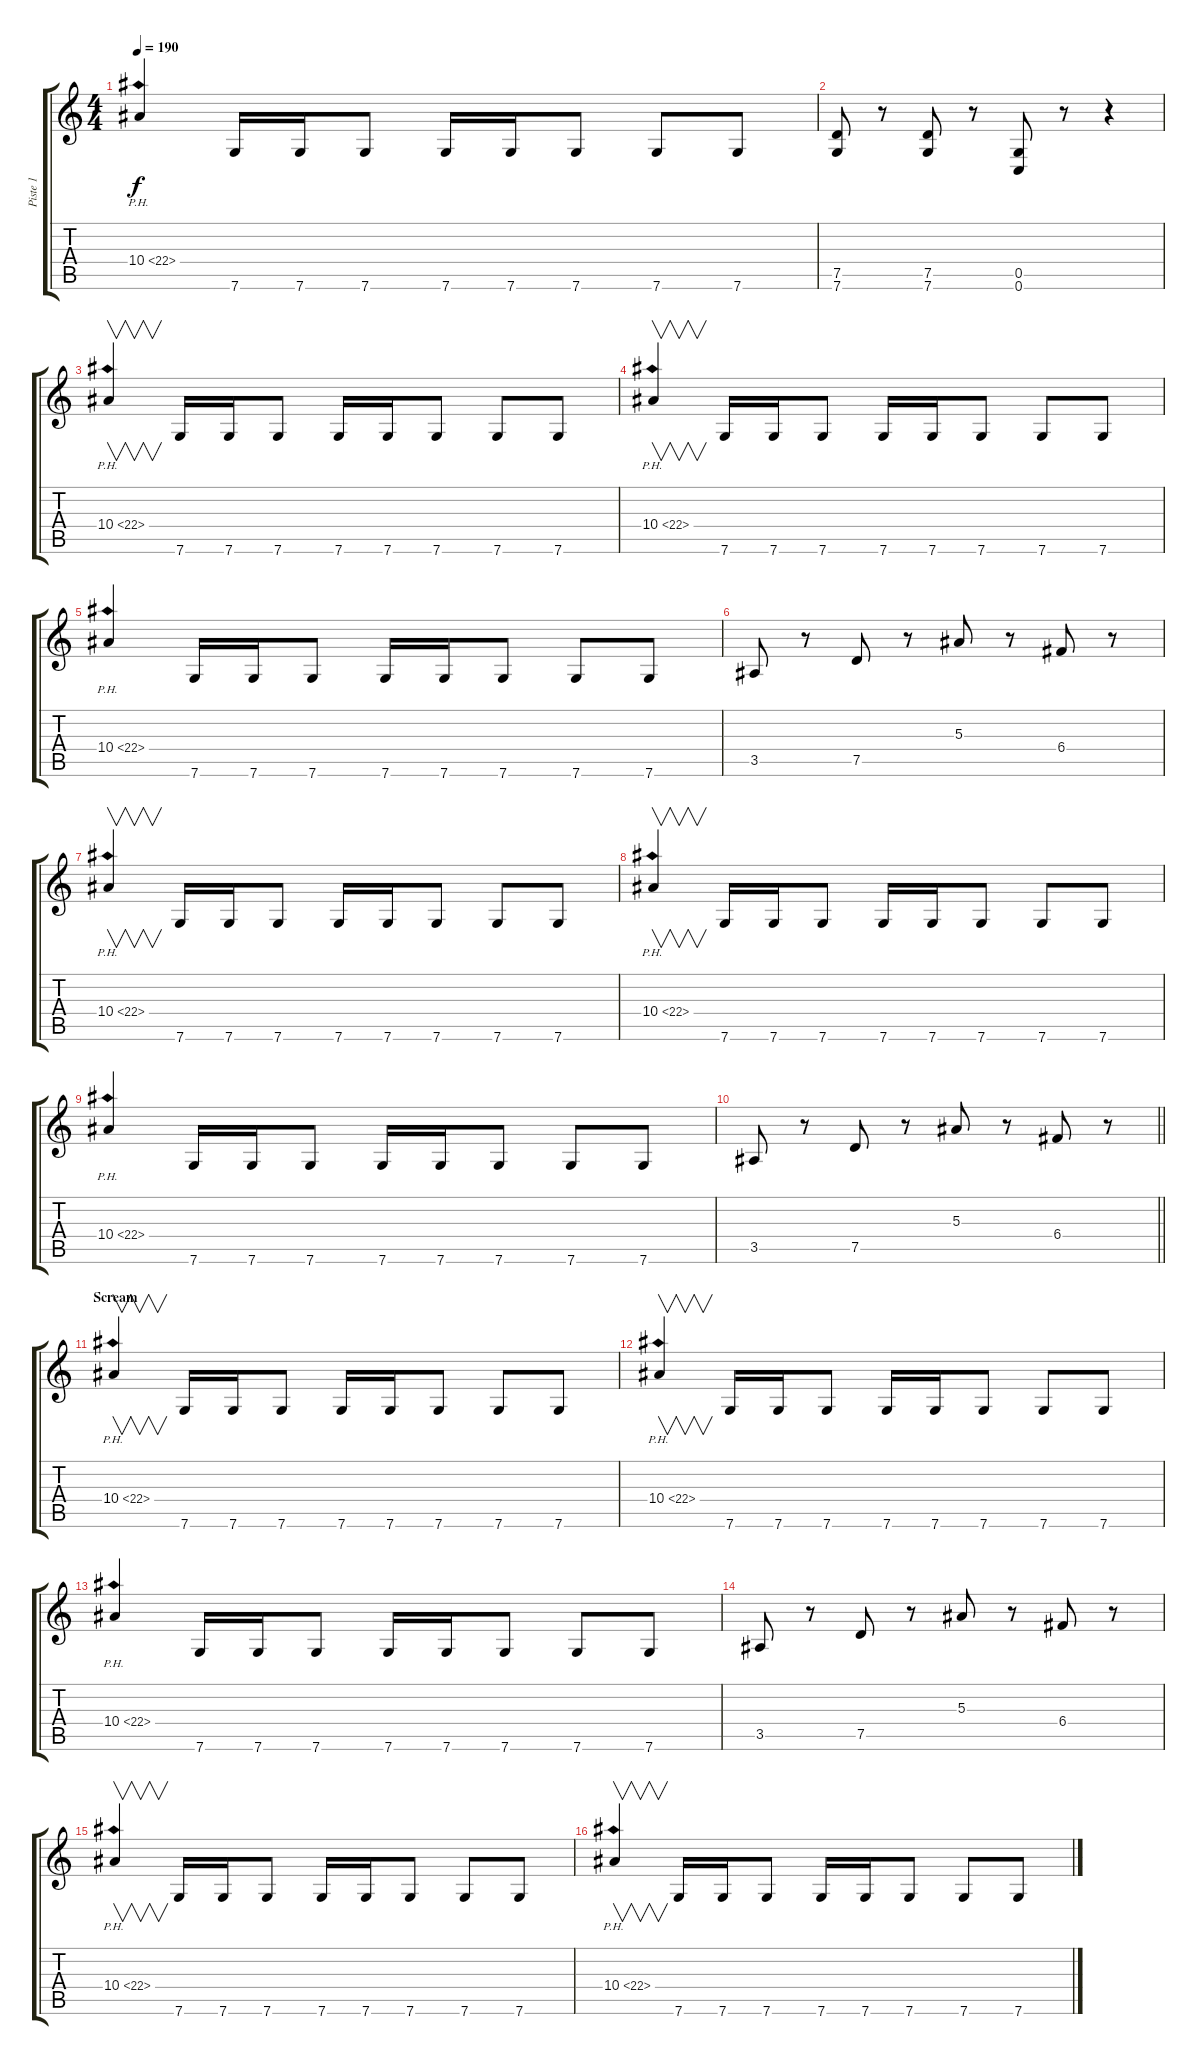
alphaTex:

\track ("Piste 1" "Piste 1") {instrument distortionguitar}
\staff {score tabs}
\tuning (D4 A3 F3 C3 G2 C2) {hide}
\ts (4 4)
\tempo 190
\clef g2
\ks c
10.4{ph 12}.4{dy f} 7.6.16 7.6.16 7.6.8 7.6.16 7.6.16 7.6.8 7.6.8 7.6.8 |
(7.5 7.6).8 r.8 (7.5 7.6).8 r.8 (0.5 0.6).8 r.8 r.4 |
10.4{ph 12}.4{v} 7.6.16 7.6.16 7.6.8 7.6.16 7.6.16 7.6.8 7.6.8 7.6.8 |
10.4{ph 12}.4{v} 7.6.16 7.6.16 7.6.8 7.6.16 7.6.16 7.6.8 7.6.8 7.6.8 |
10.4{ph 12}.4 7.6.16 7.6.16 7.6.8 7.6.16 7.6.16 7.6.8 7.6.8 7.6.8 |
3.5.8 r.8 7.5.8 r.8 5.3.8 r.8 6.4.8 r.8 |
10.4{ph 12}.4{v} 7.6.16 7.6.16 7.6.8 7.6.16 7.6.16 7.6.8 7.6.8 7.6.8 |
10.4{ph 12}.4{v} 7.6.16 7.6.16 7.6.8 7.6.16 7.6.16 7.6.8 7.6.8 7.6.8 |
10.4{ph 12}.4 7.6.16 7.6.16 7.6.8 7.6.16 7.6.16 7.6.8 7.6.8 7.6.8 |
\barLineRight lightlight
3.5.8 r.8 7.5.8 r.8 5.3.8 r.8 6.4.8 r.8 |
\section ("" "Scream")
10.4{ph 12}.4{v} 7.6.16 7.6.16 7.6.8 7.6.16 7.6.16 7.6.8 7.6.8 7.6.8 |
10.4{ph 12}.4{v} 7.6.16 7.6.16 7.6.8 7.6.16 7.6.16 7.6.8 7.6.8 7.6.8 |
10.4{ph 12}.4 7.6.16 7.6.16 7.6.8 7.6.16 7.6.16 7.6.8 7.6.8 7.6.8 |
3.5.8 r.8 7.5.8 r.8 5.3.8 r.8 6.4.8 r.8 |
10.4{ph 12}.4{v} 7.6.16 7.6.16 7.6.8 7.6.16 7.6.16 7.6.8 7.6.8 7.6.8 |
10.4{ph 12}.4{v} 7.6.16 7.6.16 7.6.8 7.6.16 7.6.16 7.6.8 7.6.8 7.6.8
